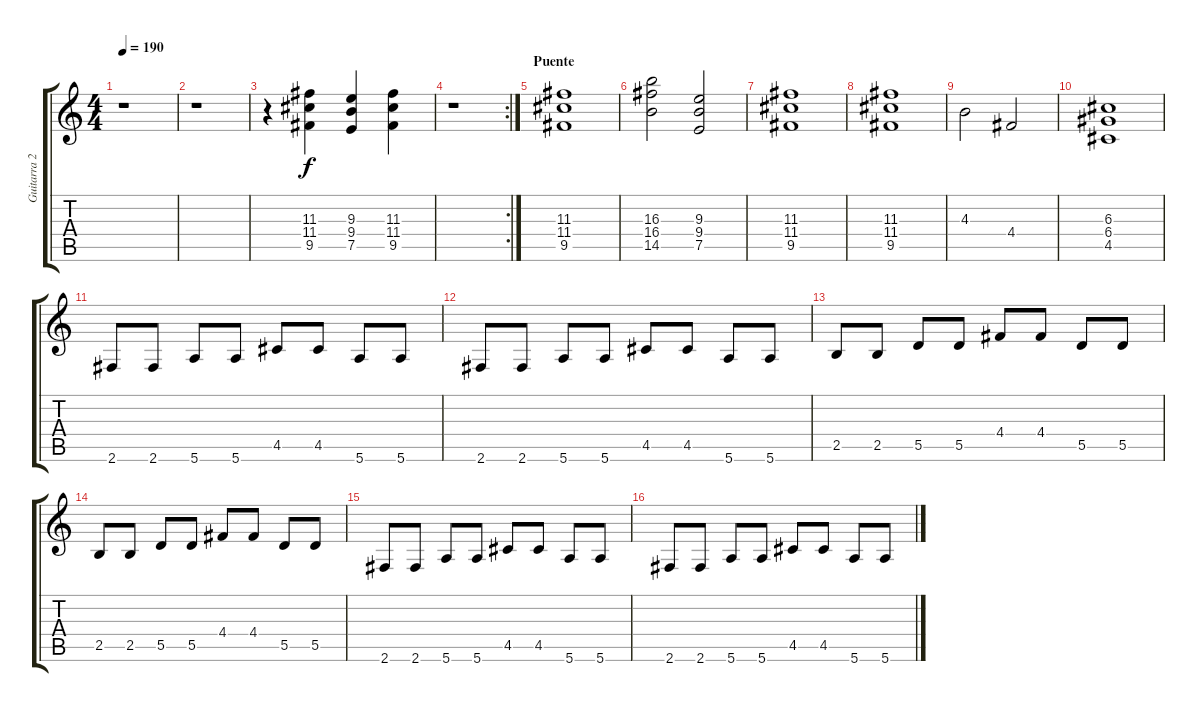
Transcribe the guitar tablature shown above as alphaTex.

\track ("Guitarra 2" "Guitarra 2") {instrument overdrivenguitar}
\staff {score tabs}
\tuning (E4 B3 G3 D3 A2 E2) {hide}
\ts (4 4)
\tempo 190
\clef g2
\ks c
r.1{dy f} |
r.1 |
r.4 (11.3 11.4 9.5).4 (9.3 9.4 7.5).4 (11.3 11.4 9.5).4 |
\rc 2
r.1 |
\section ("" "Puente")
(11.3 11.4 9.5).1 |
(16.3 16.4 14.5).2 (9.3 9.4 7.5).2 |
(11.3 11.4 9.5).1 |
(11.3 11.4 9.5).1 |
4.3.2 4.4.2 |
(6.3 6.4 4.5).1 |
2.6.8 2.6.8 5.6.8 5.6.8 4.5.8 4.5.8 5.6.8 5.6.8 |
2.6.8 2.6.8 5.6.8 5.6.8 4.5.8 4.5.8 5.6.8 5.6.8 |
2.5.8 2.5.8 5.5.8 5.5.8 4.4.8 4.4.8 5.5.8 5.5.8 |
2.5.8 2.5.8 5.5.8 5.5.8 4.4.8 4.4.8 5.5.8 5.5.8 |
2.6.8 2.6.8 5.6.8 5.6.8 4.5.8 4.5.8 5.6.8 5.6.8 |
2.6.8 2.6.8 5.6.8 5.6.8 4.5.8 4.5.8 5.6.8 5.6.8
